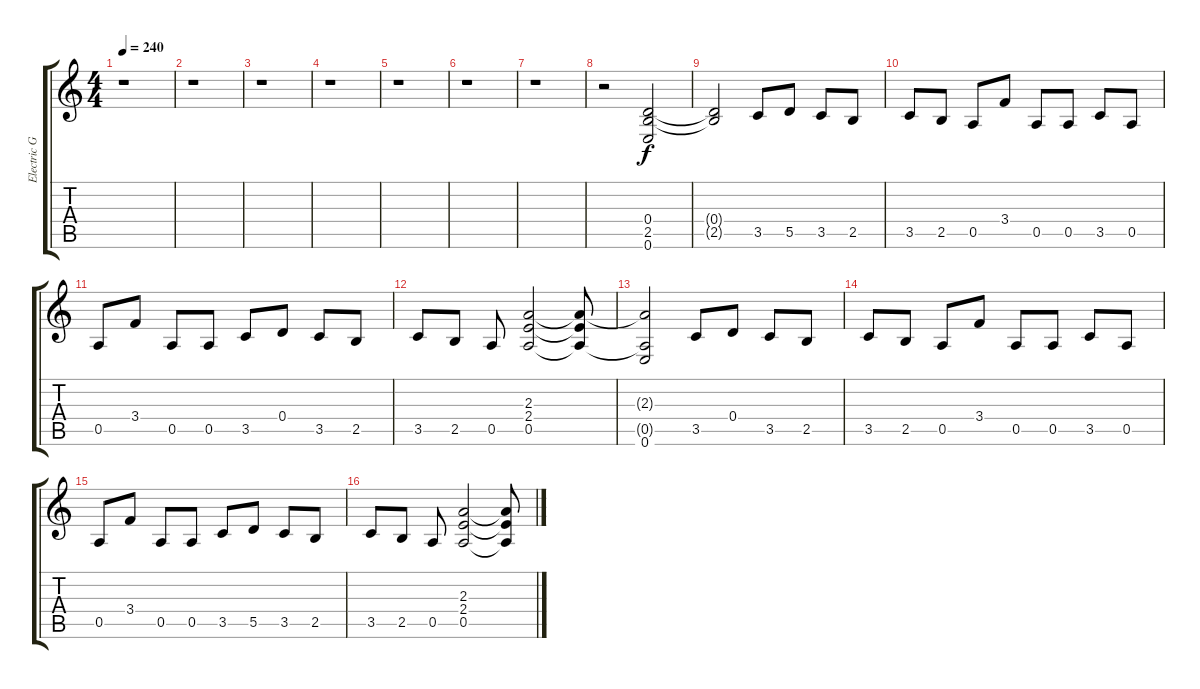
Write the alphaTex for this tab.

\track ("Electric Guitar 3" "Electric G") {instrument overdrivenguitar}
\staff {score tabs}
\tuning (E4 B3 G3 D3 A2 E2) {hide}
\ts (4 4)
\tempo 240
\clef g2
\ks c
r.1{dy f instrument overdrivenguitar} |
r.1 |
r.1 |
r.1 |
r.1 |
r.1 |
r.1 |
r.2 (0.4 2.5 0.6).2 |
(0.4{t} 2.5{t}).2 3.5.8 5.5.8 3.5.8 2.5.8 |
3.5.8 2.5.8 0.5.8 3.4.8 0.5.8 0.5.8 3.5.8 0.5.8 |
0.5.8 3.4.8 0.5.8 0.5.8 3.5.8 0.4.8 3.5.8 2.5.8 |
3.5.8 2.5.8 0.5.8 (2.3 2.4 0.5).2 (2.3{t} 2.4{t} 0.5{t}).8 |
(2.3{t} 0.5{t} 0.6).2 3.5.8 0.4.8 3.5.8 2.5.8 |
3.5.8 2.5.8 0.5.8 3.4.8 0.5.8 0.5.8 3.5.8 0.5.8 |
0.5.8 3.4.8 0.5.8 0.5.8 3.5.8 5.5.8 3.5.8 2.5.8 |
3.5.8 2.5.8 0.5.8 (2.3 2.4 0.5).2 (2.3{t} 2.4{t} 0.5{t}).8
